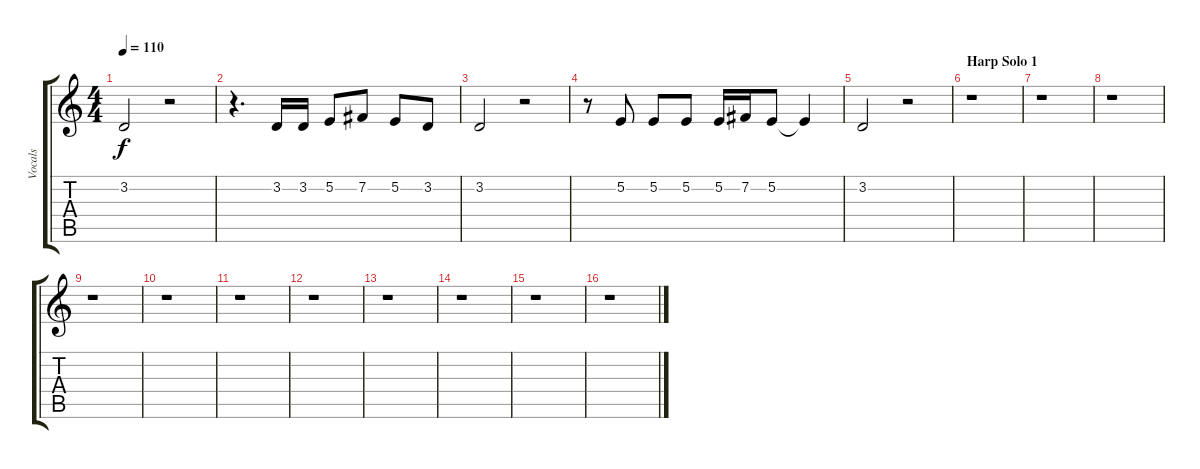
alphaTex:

\track ("Vocals" "Vocals") {instrument tenorsax}
\staff {score tabs}
\tuning (E4 B3 G3 D3 A2 E2) {hide}
\ts (4 4)
\tempo 110
\clef g2
\ks c
3.2.2{dy f} r.2 |
r.4{d} 3.2.16 3.2.16 5.2.8 7.2.8 5.2.8 3.2.8 |
3.2.2 r.2 |
r.8 5.2.8 5.2.8 5.2.8 5.2.16 7.2.16 5.2.8 5.2{t}.4 |
3.2.2 r.2 |
\section ("" "Harp Solo 1")
r.1 |
r.1 |
r.1 |
r.1 |
r.1 |
r.1 |
r.1 |
r.1 |
r.1 |
r.1 |
r.1
